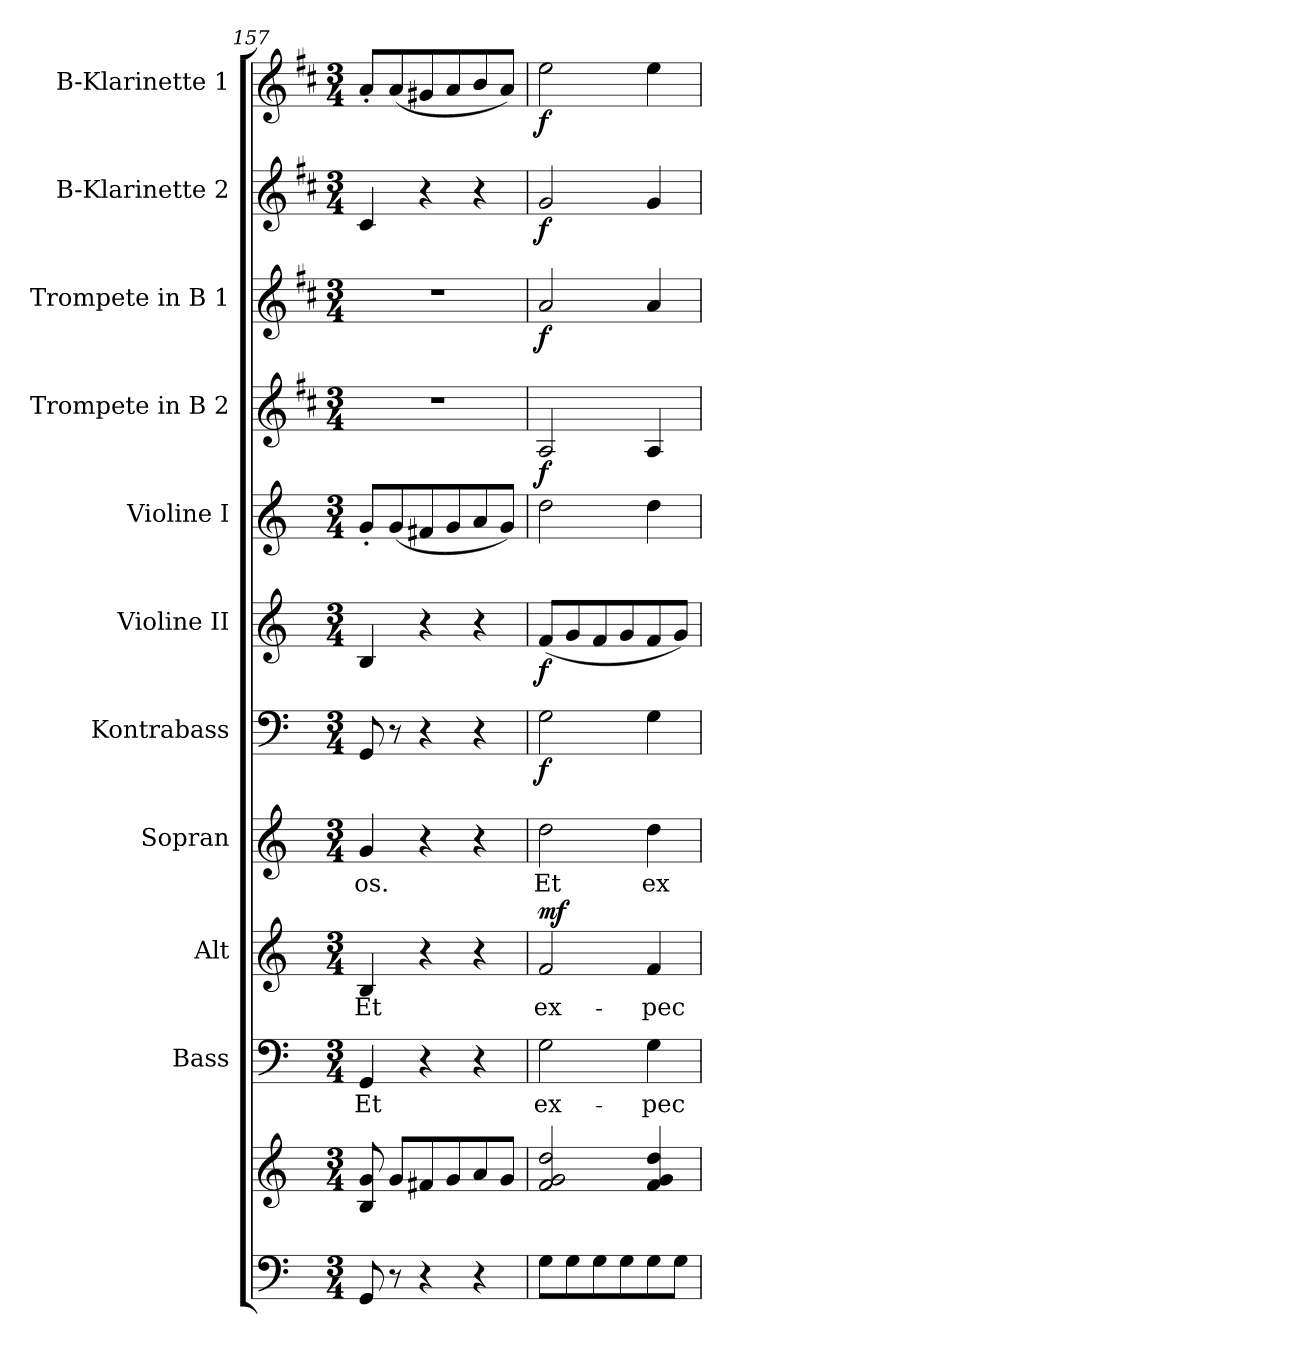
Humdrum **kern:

**kern	**kern	**kern	**text	**kern	**text	**dynam	**kern	**text	**kern	**dynam	**kern	**dynam	**kern	**kern	**dynam	**kern	**dynam	**kern	**dynam	**kern	**dynam
*part11	*part11	*part10	*part10	*part9	*part9	*part9	*part8	*part8	*part7	*part7	*part6	*part6	*part5	*part4	*part4	*part3	*part3	*part2	*part2	*part1	*part1
*staff12	*staff11	*staff10	*staff10	*staff9	*staff9	*staff9	*staff8	*staff8	*staff7	*staff7	*staff6	*staff6	*staff5	*staff4	*staff4	*staff3	*staff3	*staff2	*staff2	*staff1	*staff1
*	*	*I"Bass	*	*I"Alt	*	*	*I"Sopran	*	*I"Kontrabass	*	*I"Violine II	*	*I"Violine I	*I"Trompete in B 2	*	*I"Trompete in B 1	*	*I"B-Klarinette 2	*	*I"B-Klarinette 1	*
*	*	*I'B.	*	*I'A.	*	*	*I'S.	*	*I'Kb.	*	*I'Vl. II	*	*I'Vl. I	*I'Tr. 2	*	*I'Tr. 1	*	*I'B Kl. 2	*	*I'B Kl. 1	*
*clefF4	*clefG2	*clefF4	*	*clefG2	*	*	*clefG2	*	*clefF4	*	*clefG2	*	*clefG2	*clefG2	*	*clefG2	*	*clefG2	*	*clefG2	*
*	*	*	*	*	*	*	*	*	*ITrd7c12	*	*	*	*	*ITrd1c2	*	*ITrd1c2	*	*ITrd1c2	*	*ITrd1c2	*
*k[]	*k[]	*k[]	*	*k[]	*	*	*k[]	*	*k[]	*	*k[]	*	*k[]	*k[]	*	*k[]	*	*k[]	*	*k[]	*
*C:	*C:	*C:	*	*C:	*	*	*C:	*	*C:	*	*C:	*	*C:	*C:	*	*C:	*	*C:	*	*C:	*
*M3/4	*M3/4	*M3/4	*	*M3/4	*	*	*M3/4	*	*M3/4	*	*M3/4	*	*M3/4	*M3/4	*	*M3/4	*	*M3/4	*	*M3/4	*
=157	=157	=157	=157	=157	=157	=157	=157	=157	=157	=157	=157	=157	=157	=157	=157	=157	=157	=157	=157	=157	=157
!	!	!	!LO:LY:b	!	!LO:LY:b	!	!	!LO:LY:b	!	!	!	!	!	!	!	!	!	!	!	!	!
8GG/	8B/ 8g/	4GG/	Et	4B/	Et	.	4g/	-os.	8GGG/	.	4B/	.	8g'</L	2.r	.	2.r	.	4B/	.	8g'</L	.
8r	8g/L	.	.	.	.	.	.	.	8r	.	.	.	(<8g/	.	.	.	.	.	.	(<8g/	.
4r	8f#X/	4r	.	4r	.	.	4r	.	4r	.	4r	.	8f#X/	.	.	.	.	4r	.	8f#X/	.
.	8g/	.	.	.	.	.	.	.	.	.	.	.	8g/	.	.	.	.	.	.	8g/	.
4r	8a/	4r	.	4r	.	.	4r	.	4r	.	4r	.	8a/	.	.	.	.	4r	.	8a/	.
.	8g/J	.	.	.	.	.	.	.	.	.	.	.	8g/J)	.	.	.	.	.	.	8g/J)	.
=158	=158	=158	=158	=158	=158	=158	=158	=158	=158	=158	=158	=158	=158	=158	=158	=158	=158	=158	=158	=158	=158
!	!	!	!LO:LY:b	!	!LO:LY:b	!LO:DY:a	!	!LO:LY:b	!	!LO:DY:b	!	!LO:DY:b	!	!	!LO:DY:b	!	!LO:DY:b	!	!LO:DY:b	!	!LO:DY:b
8G\L	2f/ 2g/ 2dd/	2G\	ex-	2f/	ex-	mf	2dd\	Et	2GG\	f	(<8f/L	f	2dd\	2G/	f	2g/	f	2f/	f	2dd\	f
8G\	.	.	.	.	.	.	.	.	.	.	8g/	.	.	.	.	.	.	.	.	.	.
8G\	.	.	.	.	.	.	.	.	.	.	8f/	.	.	.	.	.	.	.	.	.	.
8G\	.	.	.	.	.	.	.	.	.	.	8g/	.	.	.	.	.	.	.	.	.	.
!	!	!	!LO:LY:b	!	!LO:LY:b	!	!	!LO:LY:b	!	!	!	!	!	!	!	!	!	!	!	!	!
8G\	4f/ 4g/ 4dd/	4G\	-pec-	4f/	-pec-	.	4dd\	ex-	4GG\	.	8f/	.	4dd\	4G/	.	4g/	.	4f/	.	4dd\	.
8G\J	.	.	.	.	.	.	.	.	.	.	8g/J)	.	.	.	.	.	.	.	.	.	.
=	=	=	=	=	=	=	=	=	=	=	=	=	=	=	=	=	=	=	=	=	=
*-	*-	*-	*-	*-	*-	*-	*-	*-	*-	*-	*-	*-	*-	*-	*-	*-	*-	*-	*-	*-	*-
